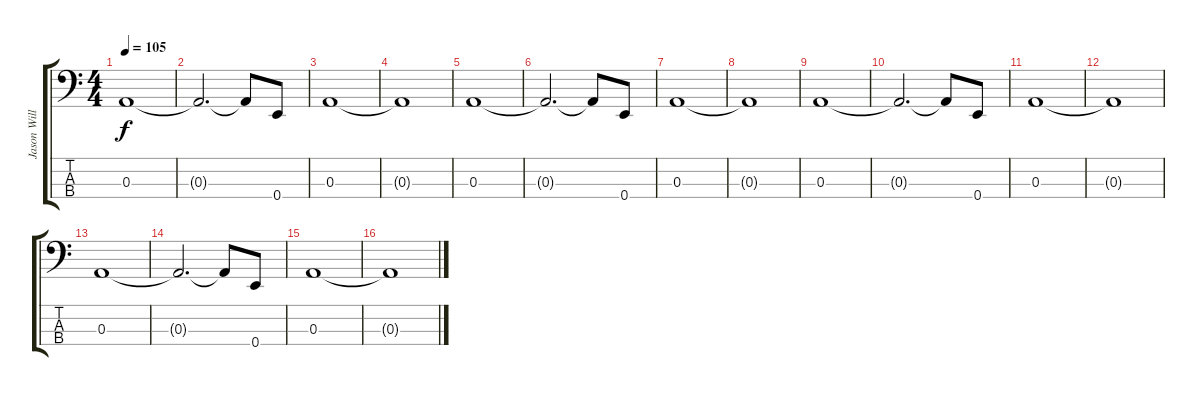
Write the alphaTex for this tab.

\track ("Jason William Walton" "Jason Will") {instrument electricbassfinger}
\staff {score tabs}
\tuning (G2 D2 A1 E1) {hide}
\ts (4 4)
\tempo 105
\clef f4
\ks c
0.3.1{dy f} |
0.3{t}.2{d} 0.3{t}.8 0.4.8 |
0.3.1 |
0.3{t}.1 |
0.3.1 |
0.3{t}.2{d} 0.3{t}.8 0.4.8 |
0.3.1 |
0.3{t}.1 |
0.3.1 |
0.3{t}.2{d} 0.3{t}.8 0.4.8 |
0.3.1 |
0.3{t}.1 |
0.3.1 |
0.3{t}.2{d} 0.3{t}.8 0.4.8 |
0.3.1 |
0.3{t}.1
